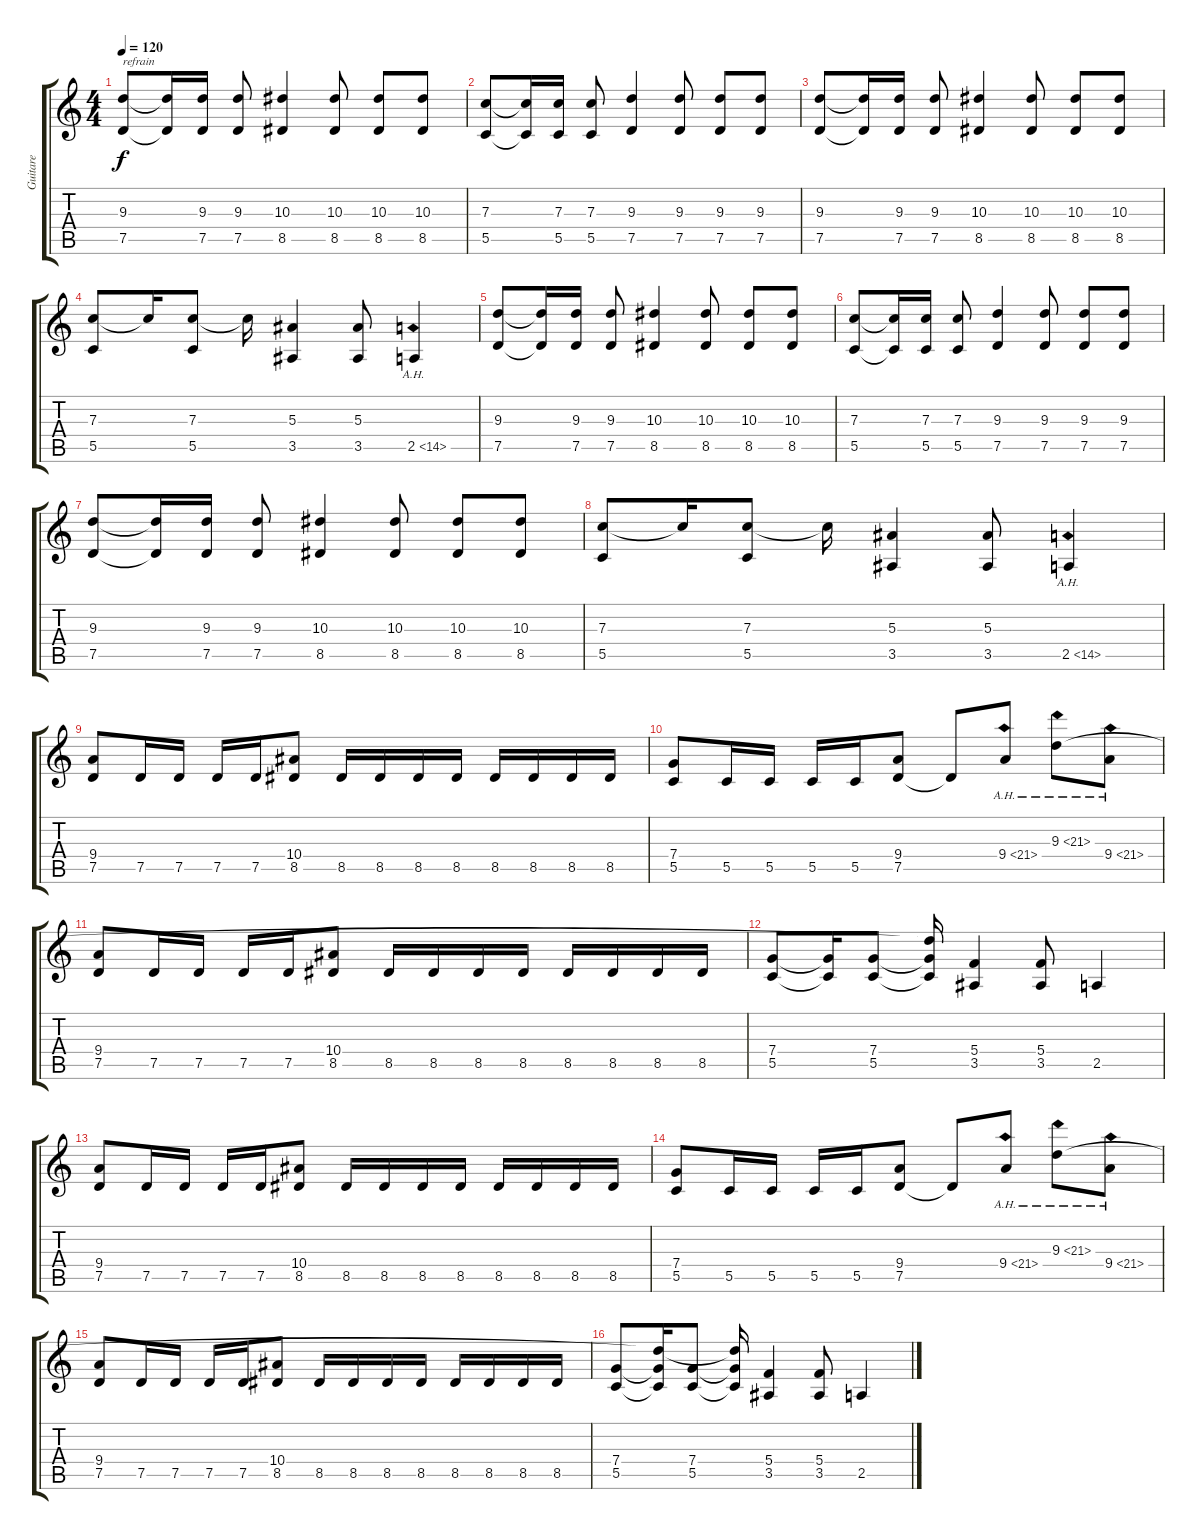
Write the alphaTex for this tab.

\track ("Guitare" "Guitare") {instrument distortionguitar}
\staff {score tabs}
\tuning (D4 A3 F3 C3 G2 D2) {hide}
\ts (4 4)
\tempo 120
\clef g2
\ks c
(9.3 7.5).8{txt "refrain" dy f} (9.3{t} 7.5{t}).16 (9.3 7.5).16 (9.3 7.5).8 (10.3 8.5).4 (10.3 8.5).8 (10.3 8.5).8 (10.3 8.5).8 |
(7.3 5.5).8 (7.3{t} 5.5{t}).16 (7.3 5.5).16 (7.3 5.5).8 (9.3 7.5).4 (9.3 7.5).8 (9.3 7.5).8 (9.3 7.5).8 |
(9.3 7.5).8 (9.3{t} 7.5{t}).16 (9.3 7.5).16 (9.3 7.5).8 (10.3 8.5).4 (10.3 8.5).8 (10.3 8.5).8 (10.3 8.5).8 |
(7.3 5.5).8 7.3{t}.16 (7.3 5.5).8 7.3{t}.16 (5.3 3.5).4 (5.3 3.5).8 2.5{ah 12}.4 |
(9.3 7.5).8 (9.3{t} 7.5{t}).16 (9.3 7.5).16 (9.3 7.5).8 (10.3 8.5).4 (10.3 8.5).8 (10.3 8.5).8 (10.3 8.5).8 |
(7.3 5.5).8 (7.3{t} 5.5{t}).16 (7.3 5.5).16 (7.3 5.5).8 (9.3 7.5).4 (9.3 7.5).8 (9.3 7.5).8 (9.3 7.5).8 |
(9.3 7.5).8 (9.3{t} 7.5{t}).16 (9.3 7.5).16 (9.3 7.5).8 (10.3 8.5).4 (10.3 8.5).8 (10.3 8.5).8 (10.3 8.5).8 |
(7.3 5.5).8 7.3{t}.16 (7.3 5.5).8 7.3{t}.16 (5.3 3.5).4 (5.3 3.5).8 2.5{ah 12}.4 |
(9.4 7.5).8 7.5.16 7.5.16 7.5.16 7.5.16 (10.4 8.5).8 8.5.16 8.5.16 8.5.16 8.5.16 8.5.16 8.5.16 8.5.16 8.5.16 |
(7.4 5.5).8 5.5.16 5.5.16 5.5.16 5.5.16 (9.4 7.5).8 7.5{t}.8 9.4{ah 12}.8 9.3{ah 12}.8 9.4{ah 12}.8 |
(9.4 7.5).8 7.5.16 7.5.16 7.5.16 7.5.16 (10.4 8.5).8 8.5.16 8.5.16 8.5.16 8.5.16 8.5.16 8.5.16 8.5.16 8.5.16 |
(7.4 5.5).8 (7.4{t} 5.5{t}).16 (7.4 5.5).8 (9.3{t} 7.4{t} 5.5{t}).16 (5.4 3.5).4 (5.4 3.5).8 2.5.4 |
(9.4 7.5).8 7.5.16 7.5.16 7.5.16 7.5.16 (10.4 8.5).8 8.5.16 8.5.16 8.5.16 8.5.16 8.5.16 8.5.16 8.5.16 8.5.16 |
(7.4 5.5).8 5.5.16 5.5.16 5.5.16 5.5.16 (9.4 7.5).8 7.5{t}.8 9.4{ah 12}.8 9.3{ah 12}.8 9.4{ah 12}.8 |
(9.4 7.5).8 7.5.16 7.5.16 7.5.16 7.5.16 (10.4 8.5).8 8.5.16 8.5.16 8.5.16 8.5.16 8.5.16 8.5.16 8.5.16 8.5.16 |
(7.4 5.5).8 (9.3{t} 7.4{t} 5.5{t}).16 (7.4 5.5).8 (9.3{t} 7.4{t} 5.5{t}).16 (5.4 3.5).4 (5.4 3.5).8 2.5.4
